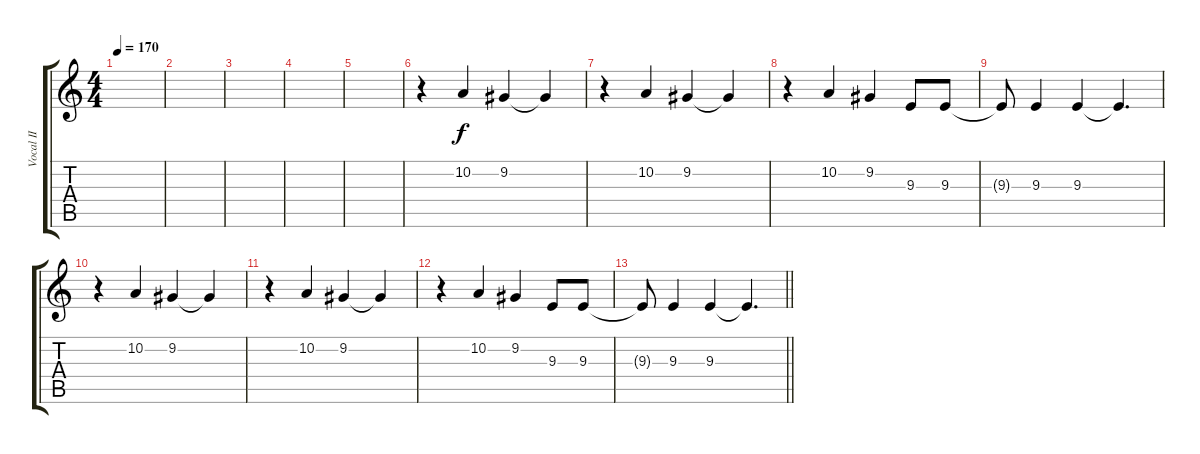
\track ("Vocal II" "Vocal II") {instrument lead2sawtooth}
\staff {score tabs}
\tuning (E4 B3 G3 D3 A2 D2) {hide}
\ts (4 4)
\tempo 170
\clef g2
\ks c
|
|
|
|
|
r.4 10.2.4 9.2.4 9.2{t}.4 |
r.4 10.2.4 9.2.4 9.2{t}.4 |
r.4 10.2.4 9.2.4 9.3.8 9.3.8 |
9.3{t}.8 9.3.4 9.3.4 9.3{t}.4{d} |
r.4 10.2.4 9.2.4 9.2{t}.4 |
r.4 10.2.4 9.2.4 9.2{t}.4 |
r.4 10.2.4 9.2.4 9.3.8 9.3.8 |
\barLineRight lightlight
9.3{t}.8 9.3.4 9.3.4 9.3{t}.4{d}
